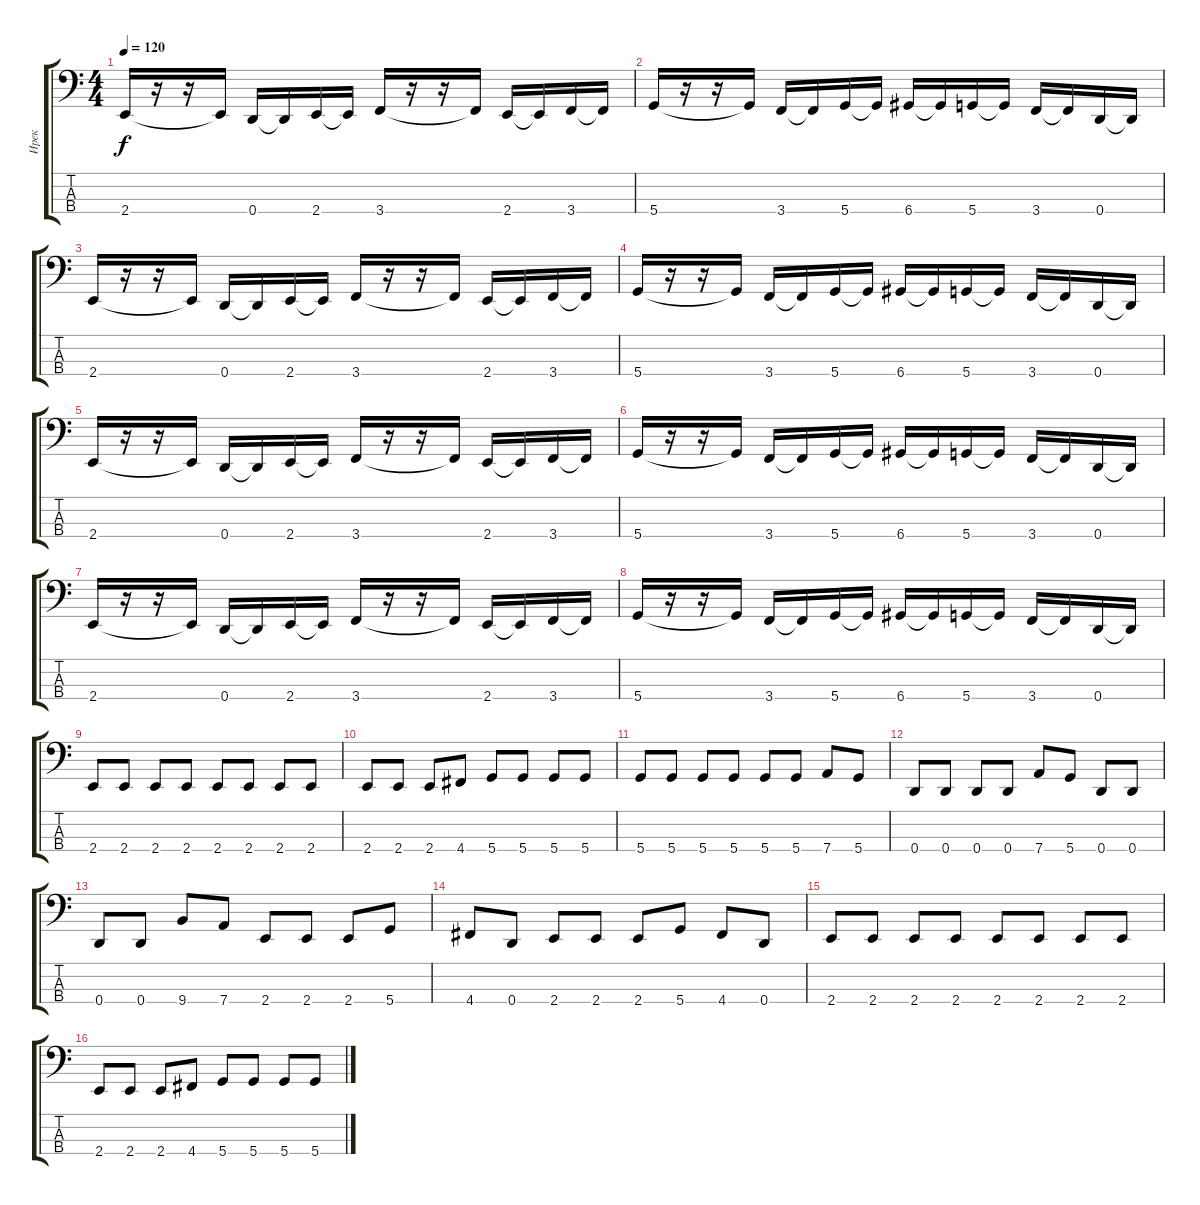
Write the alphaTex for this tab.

\track ("Ирек" "Ирек") {instrument electricbassfinger}
\staff {score tabs}
\tuning (G2 D2 A1 D1) {hide}
\ts (4 4)
\tempo 120
\clef f4
\ks c
2.4.16{dy f} r.16 r.16 2.4{t}.16 0.4.16 0.4{t}.16 2.4.16 2.4{t}.16 3.4.16 r.16 r.16 3.4{t}.16 2.4.16 2.4{t}.16 3.4.16 3.4{t}.16 |
5.4.16 r.16 r.16 5.4{t}.16 3.4.16 3.4{t}.16 5.4.16 5.4{t}.16 6.4.16 6.4{t}.16 5.4.16 5.4{t}.16 3.4.16 3.4{t}.16 0.4.16 0.4{t}.16 |
2.4.16 r.16 r.16 2.4{t}.16 0.4.16 0.4{t}.16 2.4.16 2.4{t}.16 3.4.16 r.16 r.16 3.4{t}.16 2.4.16 2.4{t}.16 3.4.16 3.4{t}.16 |
5.4.16 r.16 r.16 5.4{t}.16 3.4.16 3.4{t}.16 5.4.16 5.4{t}.16 6.4.16 6.4{t}.16 5.4.16 5.4{t}.16 3.4.16 3.4{t}.16 0.4.16 0.4{t}.16 |
2.4.16 r.16 r.16 2.4{t}.16 0.4.16 0.4{t}.16 2.4.16 2.4{t}.16 3.4.16 r.16 r.16 3.4{t}.16 2.4.16 2.4{t}.16 3.4.16 3.4{t}.16 |
5.4.16 r.16 r.16 5.4{t}.16 3.4.16 3.4{t}.16 5.4.16 5.4{t}.16 6.4.16 6.4{t}.16 5.4.16 5.4{t}.16 3.4.16 3.4{t}.16 0.4.16 0.4{t}.16 |
2.4.16 r.16 r.16 2.4{t}.16 0.4.16 0.4{t}.16 2.4.16 2.4{t}.16 3.4.16 r.16 r.16 3.4{t}.16 2.4.16 2.4{t}.16 3.4.16 3.4{t}.16 |
5.4.16 r.16 r.16 5.4{t}.16 3.4.16 3.4{t}.16 5.4.16 5.4{t}.16 6.4.16 6.4{t}.16 5.4.16 5.4{t}.16 3.4.16 3.4{t}.16 0.4.16 0.4{t}.16 |
2.4.8 2.4.8 2.4.8 2.4.8 2.4.8 2.4.8 2.4.8 2.4.8 |
2.4.8 2.4.8 2.4.8 4.4.8 5.4.8 5.4.8 5.4.8 5.4.8 |
5.4.8 5.4.8 5.4.8 5.4.8 5.4.8 5.4.8 7.4.8 5.4.8 |
0.4.8 0.4.8 0.4.8 0.4.8 7.4.8 5.4.8 0.4.8 0.4.8 |
0.4.8 0.4.8 9.4.8 7.4.8 2.4.8 2.4.8 2.4.8 5.4.8 |
4.4.8 0.4.8 2.4.8 2.4.8 2.4.8 5.4.8 4.4.8 0.4.8 |
2.4.8 2.4.8 2.4.8 2.4.8 2.4.8 2.4.8 2.4.8 2.4.8 |
2.4.8 2.4.8 2.4.8 4.4.8 5.4.8 5.4.8 5.4.8 5.4.8
